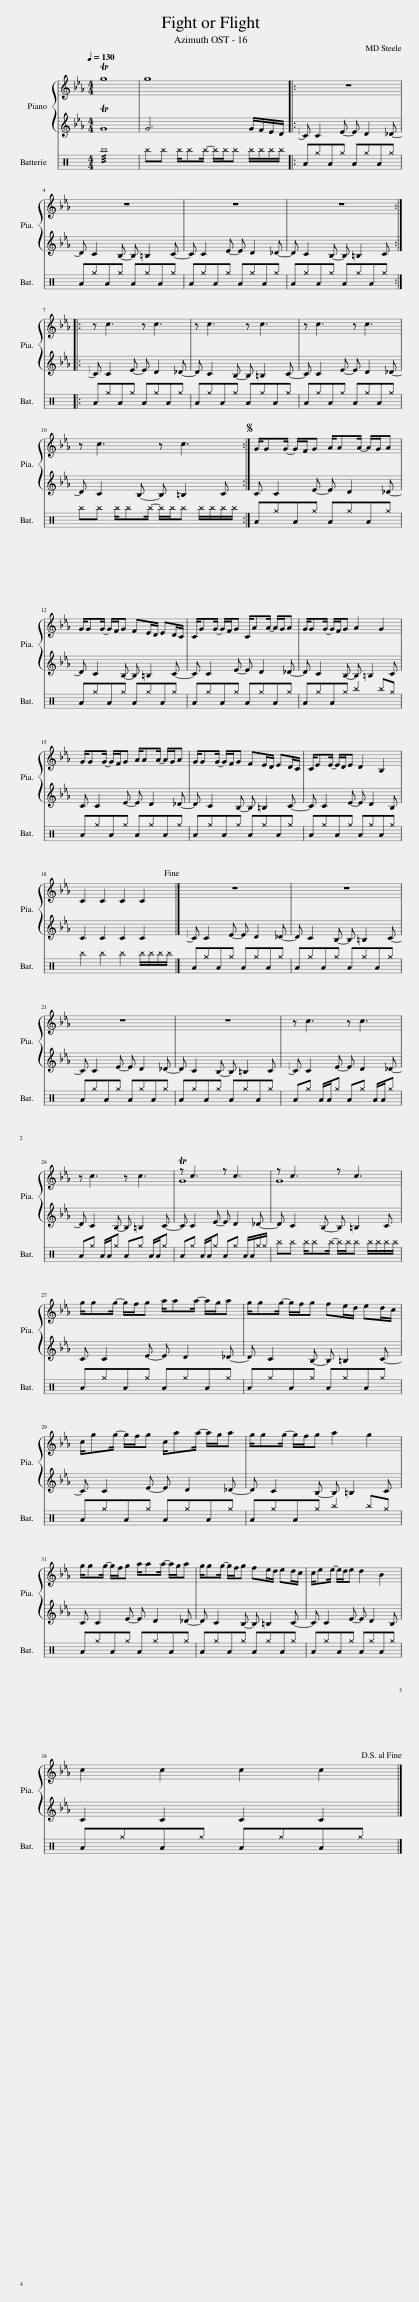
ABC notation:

X:1
%%score { ( 1 3 ) | 2 } 4
L:1/8
Q:1/4=130
M:4/4
I:linebreak $
K:Eb
V:1 treble
V:3 treble
V:2 treble
V:4 perc
K:none
V:1
 Tg8 | g8 |: z8 |$ z8 | z8 | %5
 z8 ::$ z c3 z c3 | z c3 z c3 | z c3 z c3 |$ z c3 z c3 :| %10
S G/GG/- G/F/G A/AA/- A/G/A |$ G/GG/- G/F/G FE/D/ ED/C/ | C/GG/- G/F/G C/AA/- A/G/A | G/GG/- G/F/G A2 G2 |$ G/GG/- G/F/G A/AA/- A/G/A | %15
 G/GG/- G/F/G FE/D/ ED/C/ | C/EE/- E/D/E D2 B,2 |$ C2 C2 C2 C2!fine! |] z8 | z8 |$ %20
 z8 | z8 | z c3 z c3 |$ z c3 z c3 | z c3 z c3 | %25
 z c3 z c3 |$ g/gg/- g/f/g a/aa/- a/g/a | g/gg/- g/f/g fe/d/ ed/c/ |$ c/gg/- g/f/g c/aa/- a/g/a | g/gg/- g/f/g a2 g2 |$ %30
 g/gg/- g/f/g a/aa/- a/g/a | g/gg/- g/f/g fe/d/ ed/c/ | c/ee/- e/d/e d2 B2 |$ c2 c2 c2 c2!D.S.! |] %34
V:2
 TG8 | G6 G/F/E/D/ |:{x-} C C2 E- E D2 _D- |$ D C2 B,- B, =B,2 C- | C C2 E- E D2 _D- | %5
 D C2 B,- B, =B,2 C- ::${x-} C C2 E- E D2 _D- | D C2 B,- B, =B,2 C- | C C2 E- E D2 _D- |$ D C2 B,- B, =B,2 C :| %10
 C C2 E- E D2 _D- |$ D C2 B,- B, =B,2 C- | C C2 E- E D2 _D- | D C2 B,- B, =B,2 C |$ C C2 E- E D2 _D- | %15
 D C2 B,- B, =B,2 C- | C C2 E- E D2 B, |$ C2 C2 C2 C2 |]{x-} C C2 E- E D2 _D- | D C2 B,- B, =B,2 C- |$ %20
 C C2 E- E D2 _D- | D C2 B,- B, =B,2 C |{x-} C C2 E- E D2 _D- |$ D C2 B,- B, =B,2 C- | C C2 E- E D2 _D- | %25
 D C2 B,- B, =B,2 C |$ C C2 E- E D2 _D- | D C2 B,- B, =B,2 C- |$ C C2 E- E D2 _D- | D C2 B,- B, =B,2 C |$ %30
 C C2 E- E D2 _D- | D C2 B,- B, =B,2 C- | C C2 E- E D2 B, |$ C2 C2 C2 C2 |] %34
V:3
 x8 | x8 |: x8 |$ x8 | x8 | %5
 x8 ::$ x8 | x8 | x8 |$ x8 :| %10
 x8 |$ x8 | x8 | x8 |$ x8 | %15
 x8 | x8 |$ x8 |] x8 | x8 |$ %20
 x8 | x8 | x8 |$ x8 | TG8 | %25
 G8 |$ x8 | x8 |$ x8 | x8 |$ %30
 x8 | x8 | x8 |$ x8 |] %34
V:4
[K:C] !///!^b8 | ^b^b ^b/^b^b/- ^b/^b/^b ^b/^b/^b/^b/ |: A^gA^g A^gA^g |$ A^gA^g A^gA^g | A^gA^g A^gA^g | %5
 A^gA^g A^gA^g ::$ A^gA^g A^gA^g | A^gA^g A^gA^g | A^gA^g A^gA^g |$ ^b^b ^b/^b^b/- ^b/^b/^b ^b/^b/^b/^b/ :| %10
 A^gA^g A^gA^g |$ A^gA^g A^gA^g | A^gA^g A^gA^g | A^gA^g ^b2 ^b^g |$ A^gA^g A^gA^g | %15
 A^gA^g A^gA^g | A^gA^g A^gA^g |$ ^b2 ^b2 ^b2 ^b/^b/^b/^b/ |] A^gA^g A^gA^g | A^gA^g A^gA^g |$ %20
 A^gA^g A^gA^g | A^gA^g A^gA^g | A^g A/A/^g A^g A/A/^g |$ A^g A/A/^g A^g A/A/^g | A^g A/A/^g A^g A/A/^g/^g/ | %25
 ^b^b ^b/^b^b/- ^b/^b/^b ^b/^b/^b/^b/ |$ A^gA^g A^gA^g | A^gA^g A^gA^g |$ A^gA^g A^gA^g | A^gA^g ^b2 ^b^g |$ %30
 A^gA^g A^gA^g | A^gA^g A^gA^g | A^gA^g A^gA^g |$ A^gA^g A^gA^g |] %34
